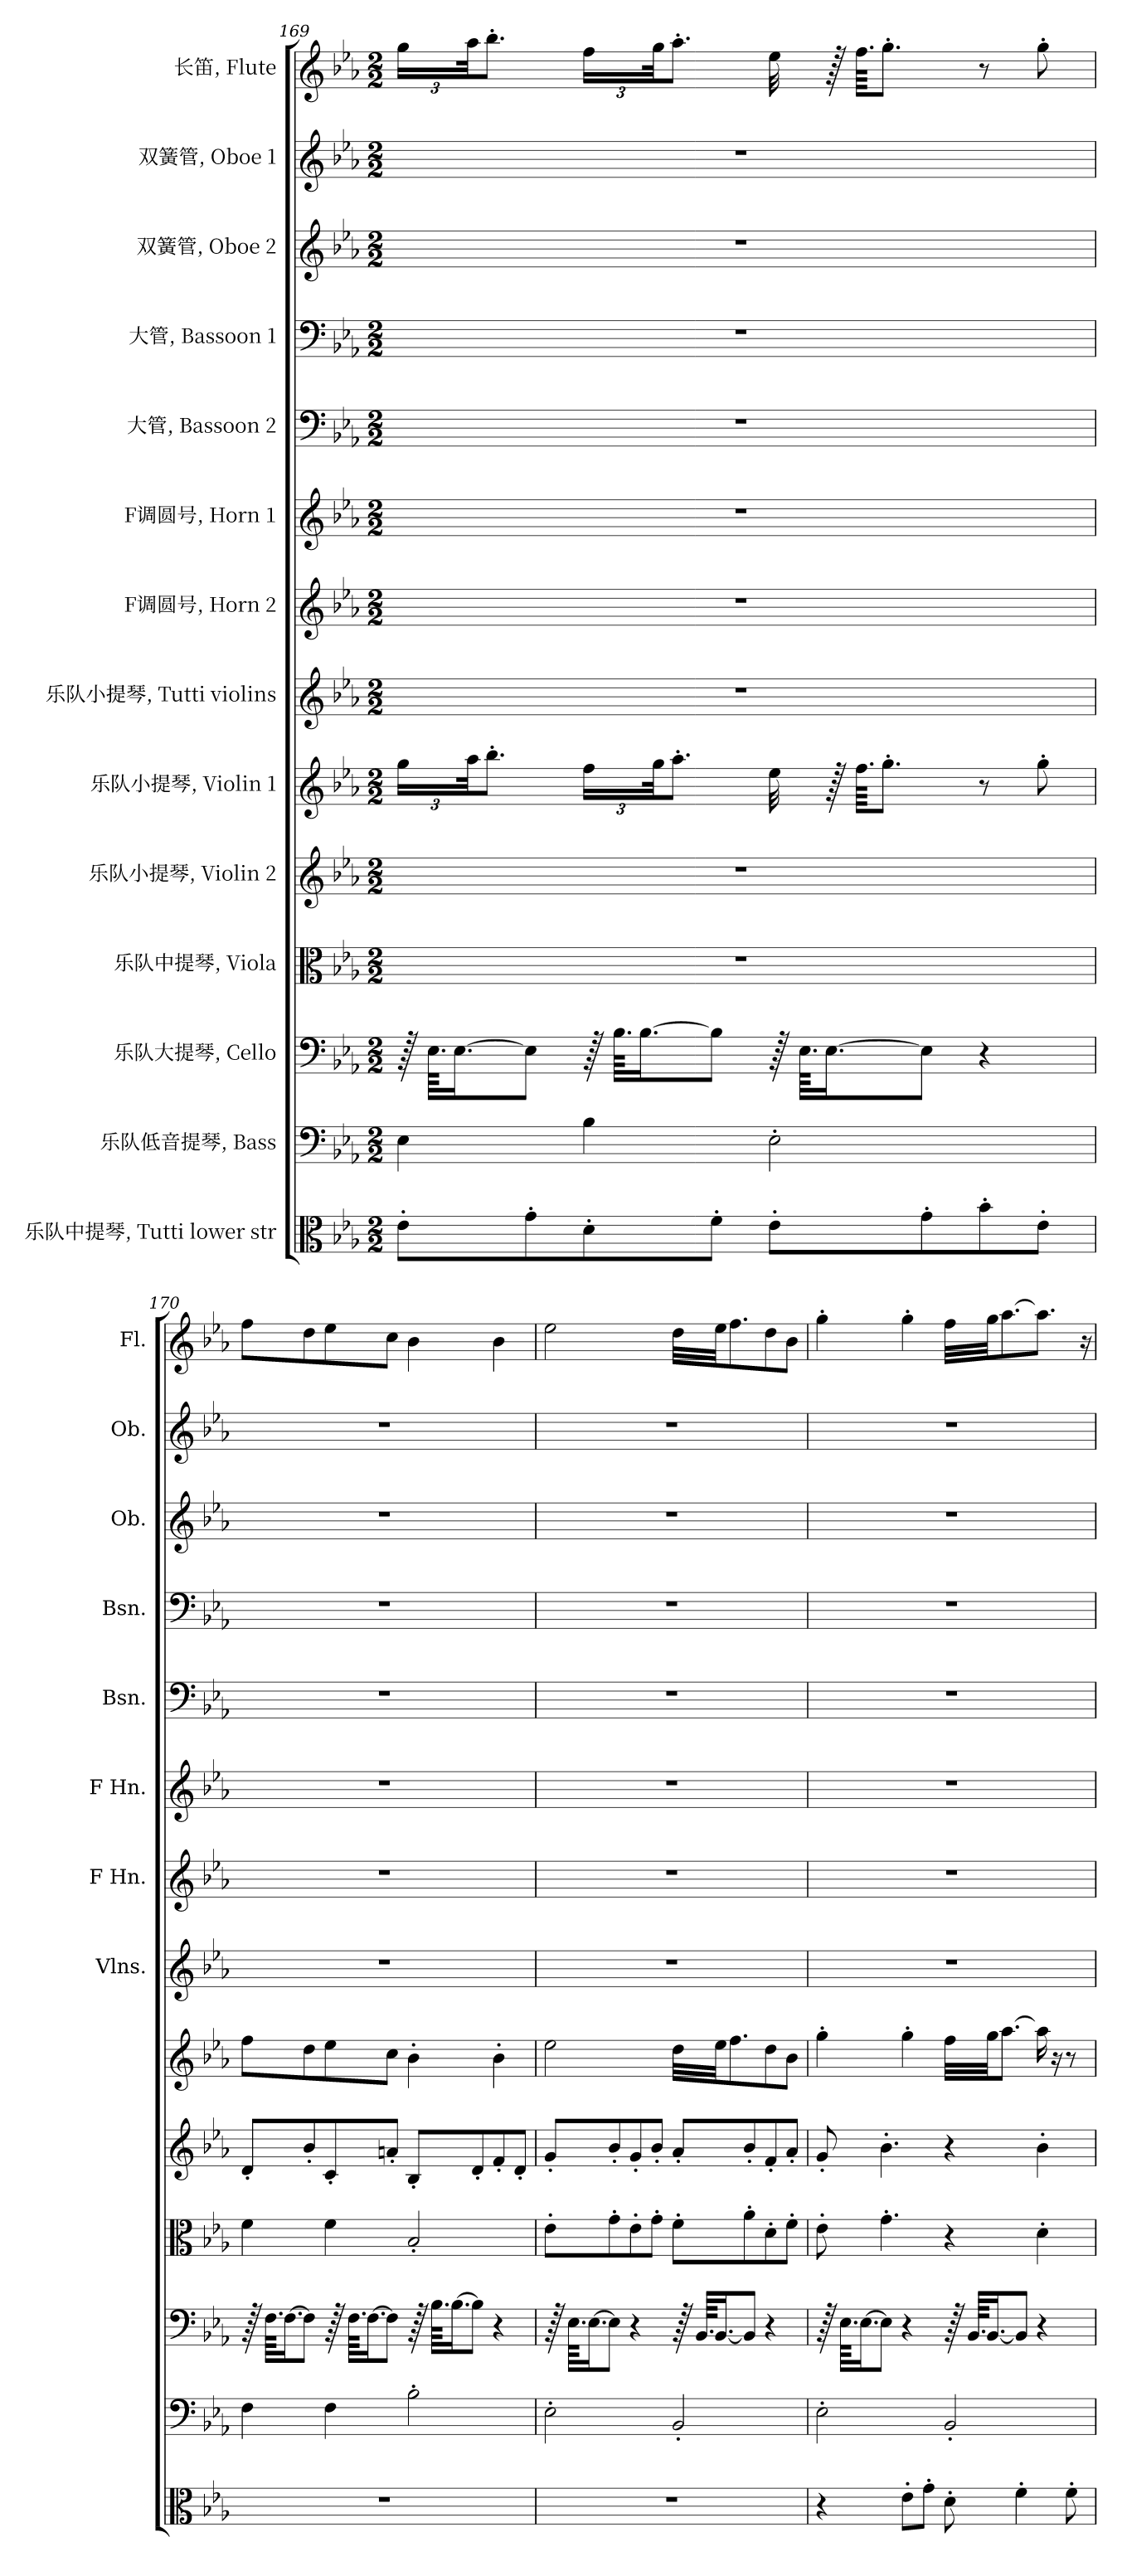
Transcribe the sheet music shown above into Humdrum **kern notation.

**kern	**kern	**kern	**kern	**kern	**kern	**kern	**kern	**kern	**kern	**kern	**kern	**kern	**kern
*part14	*part13	*part12	*part11	*part10	*part9	*part8	*part7	*part6	*part5	*part4	*part3	*part2	*part1
*staff14	*staff13	*staff12	*staff11	*staff10	*staff9	*staff8	*staff7	*staff6	*staff5	*staff4	*staff3	*staff2	*staff1
*I"乐队中提琴, Tutti lower str	*I"乐队低音提琴, Bass	*I"乐队大提琴, Cello	*I"乐队中提琴, Viola	*I"乐队小提琴, Violin 2	*I"乐队小提琴, Violin 1	*I"乐队小提琴, Tutti violins	*I"F调圆号, Horn 2	*I"F调圆号, Horn 1	*I"大管, Bassoon 2	*I"大管, Bassoon 1	*I"双簧管, Oboe 2	*I"双簧管, Oboe 1	*I"长笛, Flute
*	*	*	*	*	*	*I'Vlns.	*I'F Hn.	*I'F Hn.	*I'Bsn.	*I'Bsn.	*I'Ob.	*I'Ob.	*I'Fl.
!!LO:PB:g=z
*clefC3	*clefF4	*clefF4	*clefC3	*clefG2	*clefG2	*clefG2	*clefG2	*clefG2	*clefF4	*clefF4	*clefG2	*clefG2	*clefG2
*	*ITrd7c12	*	*	*	*	*	*ITrd4c7	*ITrd4c7	*	*	*	*	*
*k[b-e-a-]	*k[b-e-a-]	*k[b-e-a-]	*k[b-e-a-]	*k[b-e-a-]	*k[b-e-a-]	*k[b-e-a-]	*k[b-e-a-d-]	*k[b-e-a-d-]	*k[b-e-a-]	*k[b-e-a-]	*k[b-e-a-]	*k[b-e-a-]	*k[b-e-a-]
*M2/2	*M2/2	*M2/2	*M2/2	*M2/2	*M2/2	*M2/2	*M2/2	*M2/2	*M2/2	*M2/2	*M2/2	*M2/2	*M2/2
*MM162	*MM162	*MM162	*MM162	*MM162	*MM162	*MM162	*MM162	*MM162	*MM162	*MM162	*MM162	*MM162	*MM162
*	*	*	*	*	*Xbrackettup	*	*	*	*	*	*	*	*Xbrackettup
=169	=169	=169	=169	=169	=169	=169	=169	=169	=169	=169	=169	=169	=169
8e-'\L	4EE-\	128r	1r	1r	24gg\LL	1r	1r	1r	1r	1r	1r	1r	24gg\LL
.	.	64.E-\KKLL	.	.	.	.	.	.	.	.	.	.	.
.	.	[16.E-\J	.	.	.	.	.	.	.	.	.	.	.
.	.	.	.	.	48aa-\JK	.	.	.	.	.	.	.	48aa-\JK
.	.	.	.	.	8.bb-'\J	.	.	.	.	.	.	.	8.bb-'\J
8g'\	.	8E-\J]	.	.	.	.	.	.	.	.	.	.	.
*	*	*	*	*	*	*	*	*	*	*	*	*	*MM160
8d'\	4BB-\	128r	.	.	24ff\LL	.	.	.	.	.	.	.	24ff\LL
.	.	64.B-\KKLL	.	.	.	.	.	.	.	.	.	.	.
.	.	[16.B-\J	.	.	.	.	.	.	.	.	.	.	.
.	.	.	.	.	48gg\JK	.	.	.	.	.	.	.	48gg\JK
.	.	.	.	.	8.aa-'\J	.	.	.	.	.	.	.	8.aa-'\J
8f'\J	.	8B-\J]	.	.	.	.	.	.	.	.	.	.	.
8e-'\L	2EE-'\	128r	.	.	32ee-\	.	.	.	.	.	.	.	32ee-\
.	.	64.E-\KKLL	.	.	.	.	.	.	.	.	.	.	.
.	.	[16.E-\J	.	.	128r	.	.	.	.	.	.	.	128r
.	.	.	.	.	64.ff\KKKL	.	.	.	.	.	.	.	64.ff\KKKL
.	.	.	.	.	8.gg'\J	.	.	.	.	.	.	.	8.gg'\J
8g'\	.	8E-\J]	.	.	.	.	.	.	.	.	.	.	.
8b-'\	.	4r	.	.	8r	.	.	.	.	.	.	.	8r
8e-'\J	.	.	.	.	8gg'\	.	.	.	.	.	.	.	8gg'\
=170	=170	=170	=170	=170	=170	=170	=170	=170	=170	=170	=170	=170	=170
*	*	*	*	*	*	*	*	*	*	*	*	*	*MM154
1r	4FF\	128r	4f\	8d'/L	8ff\L	1r	1r	1r	1r	1r	1r	1r	8ff\L
.	.	64.F\KKLL	.	.	.	.	.	.	.	.	.	.	.
.	.	[16.F\J	.	.	.	.	.	.	.	.	.	.	.
*	*	*	*	*	*	*	*	*	*	*	*	*	*MM158
.	.	8F\J]	.	8b-'/	8dd\	.	.	.	.	.	.	.	8dd\
.	4FF\	128r	4f\	8c'/	8ee-\	.	.	.	.	.	.	.	8ee-\
.	.	64.F\KKLL	.	.	.	.	.	.	.	.	.	.	.
.	.	[16.F\J	.	.	.	.	.	.	.	.	.	.	.
.	.	8F\J]	.	8an'/J	8cc\J	.	.	.	.	.	.	.	8cc\J
*	*	*	*	*	*	*	*	*	*	*	*	*	*MM156
.	2BB-'\	128r	2B-'/	8B-'/L	4b-'\	.	.	.	.	.	.	.	4b-\
.	.	64.B-\KKLL	.	.	.	.	.	.	.	.	.	.	.
.	.	[16.B-\J	.	.	.	.	.	.	.	.	.	.	.
.	.	8B-\J]	.	8d'/	.	.	.	.	.	.	.	.	.
.	.	4r	.	8f'/	4b-'\	.	.	.	.	.	.	.	4b-\
.	.	.	.	8d'/J	.	.	.	.	.	.	.	.	.
!!LO:PB:g=z
=171	=171	=171	=171	=171	=171	=171	=171	=171	=171	=171	=171	=171	=171
*	*	*	*	*	*	*	*	*	*	*	*	*	*MM163
1r	2EE-'\	128r	8e-'\L	8g'/L	2ee-\	1r	1r	1r	1r	1r	1r	1r	2ee-\
.	.	64.E-\KKLL	.	.	.	.	.	.	.	.	.	.	.
.	.	[16.E-\J	.	.	.	.	.	.	.	.	.	.	.
.	.	8E-\J]	8g'\	8b-'/	.	.	.	.	.	.	.	.	.
.	.	4r	8e-'\	8g'/	.	.	.	.	.	.	.	.	.
.	.	.	8g'\J	8b-'/J	.	.	.	.	.	.	.	.	.
*	*	*	*	*	*	*	*	*	*	*	*	*	*MM163
.	2BBB-'/	128r	8f'\L	8a-'/L	32dd\LLL	.	.	.	.	.	.	.	32dd\LLL
.	.	64.BB-/KKLL	.	.	.	.	.	.	.	.	.	.	.
.	.	[16.BB-/J	.	.	32ee-\JJ	.	.	.	.	.	.	.	32ee-\JJ
.	.	.	.	.	8.ff\	.	.	.	.	.	.	.	8.ff\
.	.	8BB-/J]	8a-'\	8b-'/	.	.	.	.	.	.	.	.	.
.	.	4r	8d'\	8f'/	8dd\	.	.	.	.	.	.	.	8dd\
.	.	.	8f'\J	8a-'/J	8b-\J	.	.	.	.	.	.	.	8b-\J
=172	=172	=172	=172	=172	=172	=172	=172	=172	=172	=172	=172	=172	=172
*	*	*	*	*	*	*	*	*	*	*	*	*	*MM159
4r	2EE-'\	128r	8e-'\	8g'/	4gg'\	1r	1r	1r	1r	1r	1r	1r	4gg'\
.	.	64.E-\KKLL	.	.	.	.	.	.	.	.	.	.	.
.	.	[16.E-\J	.	.	.	.	.	.	.	.	.	.	.
.	.	8E-\J]	4.g'\	4.b-'\	.	.	.	.	.	.	.	.	.
*	*	*	*	*	*	*	*	*	*	*	*	*	*MM159
8e-'\L	.	4r	.	.	4gg'\	.	.	.	.	.	.	.	4gg'\
8g'\J	.	.	.	.	.	.	.	.	.	.	.	.	.
8d'\	2BBB-'/	128r	4r	4r	32ff\LLL	.	.	.	.	.	.	.	32ff\LLL
.	.	64.BB-/KKLL	.	.	.	.	.	.	.	.	.	.	.
.	.	[16.BB-/J	.	.	32gg\JJ	.	.	.	.	.	.	.	32gg\JJ
.	.	.	.	.	[8.aa-\J	.	.	.	.	.	.	.	[8.aa-\
4f'\	.	8BB-/J]	.	.	.	.	.	.	.	.	.	.	.
.	.	4r	4d'\	4b-'\	16aa-\]	.	.	.	.	.	.	.	8.aa-\J]
.	.	.	.	.	16r	.	.	.	.	.	.	.	.
8f'\	.	.	.	.	8r	.	.	.	.	.	.	.	.
.	.	.	.	.	.	.	.	.	.	.	.	.	16r
=	=	=	=	=	=	=	=	=	=	=	=	=	=
*-	*-	*-	*-	*-	*-	*-	*-	*-	*-	*-	*-	*-	*-
